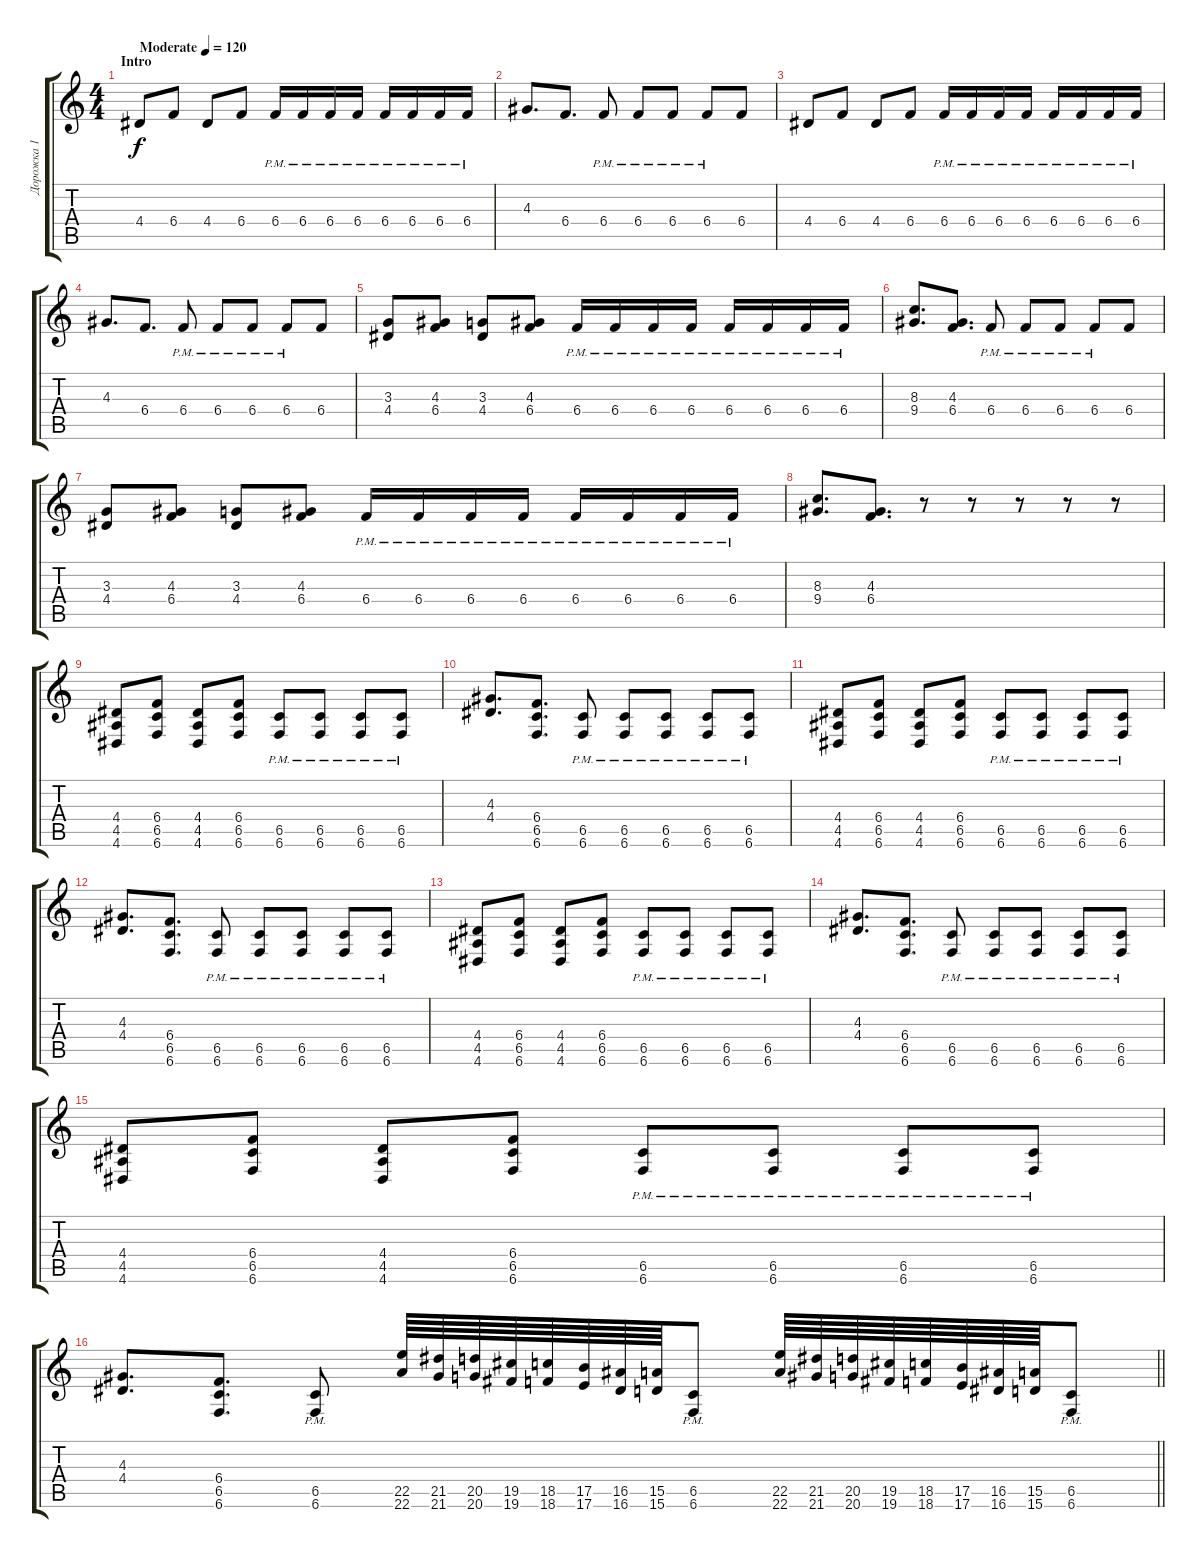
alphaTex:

\track ("Дорожка 1" "Дорожка 1") {instrument distortionguitar}
\staff {score tabs}
\tuning (Db4 Ab3 E3 B2 Gb2 B1) {hide}
\ts (4 4)
\section ("" "Intro")
\tempo (120 "Moderate")
\clef g2
\ks c
4.4.8{dy f instrument electricguitarmuted} 6.4.8 4.4.8 6.4.8 6.4{pm}.16 6.4{pm}.16 6.4{pm}.16 6.4{pm}.16 6.4{pm}.16 6.4{pm}.16 6.4{pm}.16 6.4{pm}.16 |
4.3.8{d} 6.4.8{d} 6.4{pm}.8 6.4{pm}.8 6.4{pm}.8 6.4{pm}.8 6.4.8 |
4.4.8 6.4.8 4.4.8 6.4.8 6.4{pm}.16 6.4{pm}.16 6.4{pm}.16 6.4{pm}.16 6.4{pm}.16 6.4{pm}.16 6.4{pm}.16 6.4{pm}.16 |
4.3.8{d} 6.4.8{d} 6.4{pm}.8 6.4{pm}.8 6.4{pm}.8 6.4{pm}.8 6.4.8 |
(3.3 4.4).8 (4.3 6.4).8 (3.3 4.4).8 (4.3 6.4).8 6.4{pm}.16 6.4{pm}.16 6.4{pm}.16 6.4{pm}.16 6.4{pm}.16 6.4{pm}.16 6.4{pm}.16 6.4{pm}.16 |
(8.3 9.4).8{d} (4.3 6.4).8{d} 6.4{pm}.8 6.4{pm}.8 6.4{pm}.8 6.4{pm}.8 6.4.8 |
(3.3 4.4).8 (4.3 6.4).8 (3.3 4.4).8 (4.3 6.4).8 6.4{pm}.16 6.4{pm}.16 6.4{pm}.16 6.4{pm}.16 6.4{pm}.16 6.4{pm}.16 6.4{pm}.16 6.4{pm}.16 |
(8.3 9.4).8{d} (4.3 6.4).8{d} r.8 r.8 r.8 r.8 r.8 |
(4.4 4.5 4.6).8{instrument distortionguitar} (6.4 6.5 6.6).8 (4.4 4.5 4.6).8 (6.4 6.5 6.6).8 (6.5{pm} 6.6{pm}).8 (6.5{pm} 6.6{pm}).8 (6.5{pm} 6.6{pm}).8 (6.5{pm} 6.6{pm}).8 |
(4.3 4.4).8{d} (6.4 6.5 6.6).8{d} (6.5{pm} 6.6{pm}).8 (6.5{pm} 6.6{pm}).8 (6.5{pm} 6.6{pm}).8 (6.5{pm} 6.6{pm}).8 (6.5{pm} 6.6{pm}).8 |
(4.4 4.5 4.6).8 (6.4 6.5 6.6).8 (4.4 4.5 4.6).8 (6.4 6.5 6.6).8 (6.5{pm} 6.6{pm}).8 (6.5{pm} 6.6{pm}).8 (6.5{pm} 6.6{pm}).8 (6.5{pm} 6.6{pm}).8 |
(4.3 4.4).8{d} (6.4 6.5 6.6).8{d} (6.5{pm} 6.6{pm}).8 (6.5{pm} 6.6{pm}).8 (6.5{pm} 6.6{pm}).8 (6.5{pm} 6.6{pm}).8 (6.5{pm} 6.6{pm}).8 |
(4.4 4.5 4.6).8 (6.4 6.5 6.6).8 (4.4 4.5 4.6).8 (6.4 6.5 6.6).8 (6.5{pm} 6.6{pm}).8 (6.5{pm} 6.6{pm}).8 (6.5{pm} 6.6{pm}).8 (6.5{pm} 6.6{pm}).8 |
(4.3 4.4).8{d} (6.4 6.5 6.6).8{d} (6.5{pm} 6.6{pm}).8 (6.5{pm} 6.6{pm}).8 (6.5{pm} 6.6{pm}).8 (6.5{pm} 6.6{pm}).8 (6.5{pm} 6.6{pm}).8 |
(4.4 4.5 4.6).8 (6.4 6.5 6.6).8 (4.4 4.5 4.6).8 (6.4 6.5 6.6).8 (6.5{pm} 6.6{pm}).8 (6.5{pm} 6.6{pm}).8 (6.5{pm} 6.6{pm}).8 (6.5{pm} 6.6{pm}).8 |
\barLineRight lightlight
(4.3 4.4).8{d} (6.4 6.5 6.6).8{d} (6.5{pm} 6.6{pm}).8 (22.5 22.6).64 (21.5 21.6).64 (20.5 20.6).64 (19.5 19.6).64 (18.5 18.6).64 (17.5 17.6).64 (16.5 16.6).64 (15.5 15.6).64 (6.5{pm} 6.6{pm}).8 (22.5 22.6).64 (21.5 21.6).64 (20.5 20.6).64 (19.5 19.6).64 (18.5 18.6).64 (17.5 17.6).64 (16.5 16.6).64 (15.5 15.6).64 (6.5{pm} 6.6{pm}).8
